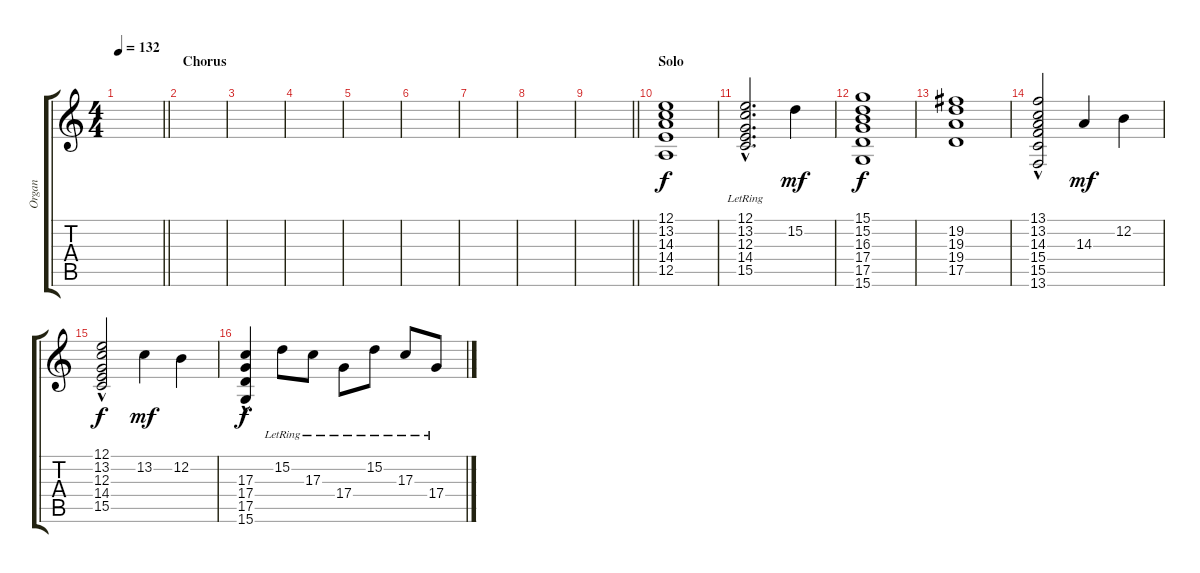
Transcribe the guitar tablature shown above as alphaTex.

\track ("Organ" "Organ") {instrument drawbarorgan}
\staff {score tabs}
\tuning (E4 B3 G3 D3 A2 E2) {hide}
\ts (4 4)
\tempo 132
\clef g2
\barLineRight lightlight
\ks c
|
\section ("" "Chorus")
|
|
|
|
|
|
|
\barLineRight lightlight
|
\section ("" "Solo")
(12.1 13.2 14.3 14.4 12.5).1 |
(12.1{hac lr} 13.2{hac lr} 12.3{hac lr} 14.4{hac lr} 15.5{hac lr}).2{d} 15.2.4{dy mf} |
(15.1 15.2 16.3 17.4 17.5 15.6).1{dy f} |
(19.2 19.3 19.4 17.5).1 |
(13.1{hac} 13.2{hac} 14.3 15.4{hac} 15.5{hac} 13.6{hac}).2 14.3.4{dy mf} 12.2.4 |
(12.1{hac} 13.2 12.3{hac} 14.4{hac} 15.5{hac}).2{dy f} 13.2.4{dy mf} 12.2.4 |
(17.3{hac} 17.4 17.5 15.6).4{dy f} 15.2{lr}.8 17.3{lr}.8 17.4{lr}.8 15.2{lr}.8 17.3{lr}.8 17.4{lr}.8
